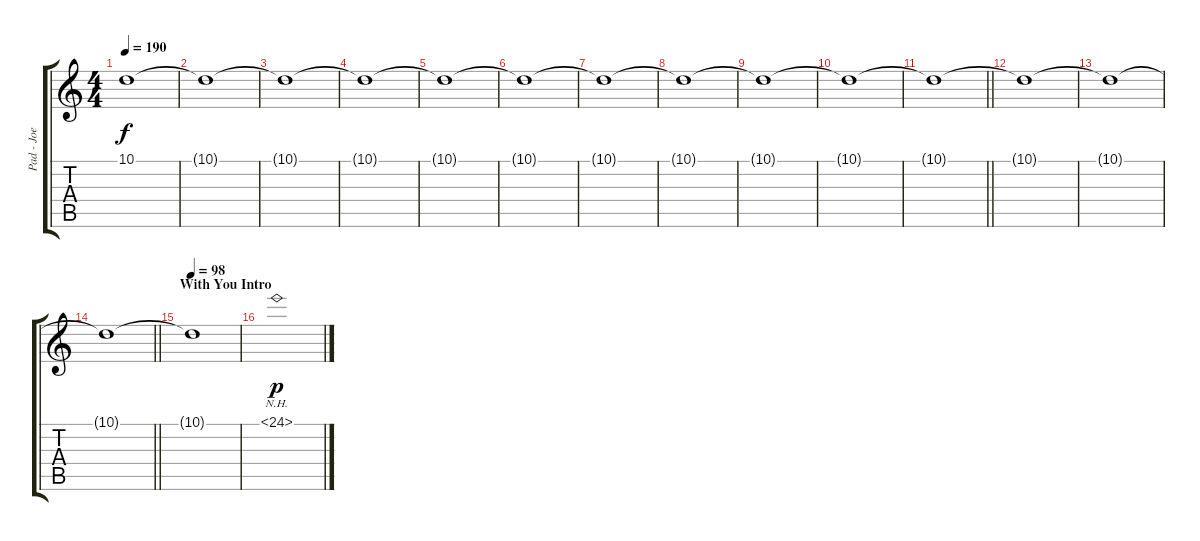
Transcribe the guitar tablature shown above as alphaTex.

\track ("Pad - Joe Hahn" "Pad - Joe ") {instrument lead1square}
\staff {score tabs}
\tuning (E4 B3 G3 D3 A2 E2) {hide}
\ts (4 4)
\tempo 190
\clef g2
\ks c
10.1{t}.1{dy f} |
10.1{t}.1 |
10.1{t}.1 |
10.1{t}.1 |
10.1{t}.1 |
10.1{t}.1 |
10.1{t}.1 |
10.1{t}.1 |
10.1{t}.1 |
10.1{t}.1 |
\barLineRight lightlight
10.1{t}.1 |
10.1{t}.1 |
10.1{t}.1 |
\barLineRight lightlight
10.1{t}.1 |
\section ("" "With You Intro")
\tempo 98
10.1{t}.1 |
24.1{nh}.1{dy p}
